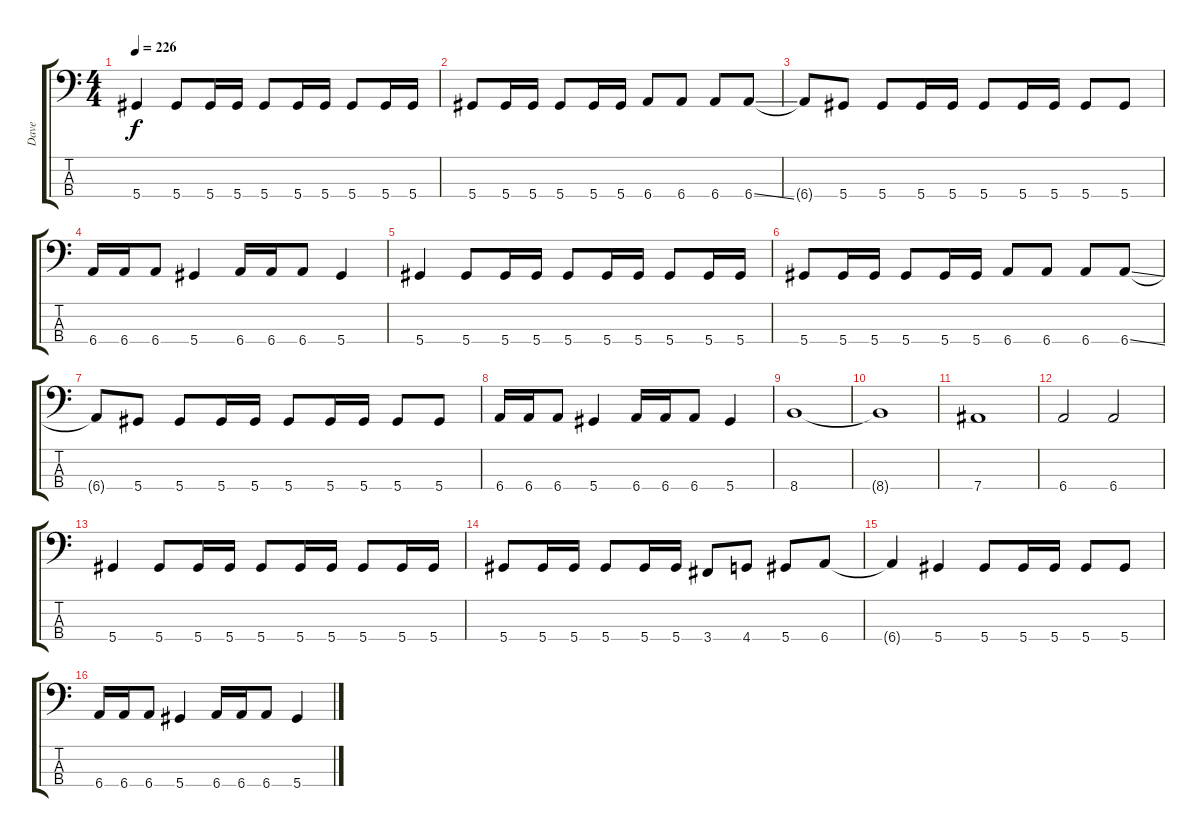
\track ("Dave" "Dave") {instrument electricbassfinger}
\staff {score tabs}
\tuning (Gb2 Db2 Ab1 Eb1) {hide}
\ts (4 4)
\tempo 226
\clef f4
\ks c
5.4.4{dy f} 5.4.8 5.4.16 5.4.16 5.4.8 5.4.16 5.4.16 5.4.8 5.4.16 5.4.16 |
5.4.8 5.4.16 5.4.16 5.4.8 5.4.16 5.4.16 6.4.8 6.4.8 6.4.8 6.4{ss}.8 |
6.4{t}.8 5.4.8 5.4.8 5.4.16 5.4.16 5.4.8 5.4.16 5.4.16 5.4.8 5.4.8 |
6.4.16 6.4.16 6.4.8 5.4.4 6.4.16 6.4.16 6.4.8 5.4.4 |
5.4.4 5.4.8 5.4.16 5.4.16 5.4.8 5.4.16 5.4.16 5.4.8 5.4.16 5.4.16 |
5.4.8 5.4.16 5.4.16 5.4.8 5.4.16 5.4.16 6.4.8 6.4.8 6.4.8 6.4{ss}.8 |
6.4{t}.8 5.4.8 5.4.8 5.4.16 5.4.16 5.4.8 5.4.16 5.4.16 5.4.8 5.4.8 |
6.4.16 6.4.16 6.4.8 5.4.4 6.4.16 6.4.16 6.4.8 5.4.4 |
8.4.1 |
8.4{t}.1 |
7.4.1 |
6.4.2 6.4.2 |
5.4.4 5.4.8 5.4.16 5.4.16 5.4.8 5.4.16 5.4.16 5.4.8 5.4.16 5.4.16 |
5.4.8 5.4.16 5.4.16 5.4.8 5.4.16 5.4.16 3.4.8 4.4.8 5.4.8 6.4.8 |
6.4{t}.4 5.4.4 5.4.8 5.4.16 5.4.16 5.4.8 5.4.8 |
6.4.16 6.4.16 6.4.8 5.4.4 6.4.16 6.4.16 6.4.8 5.4.4
